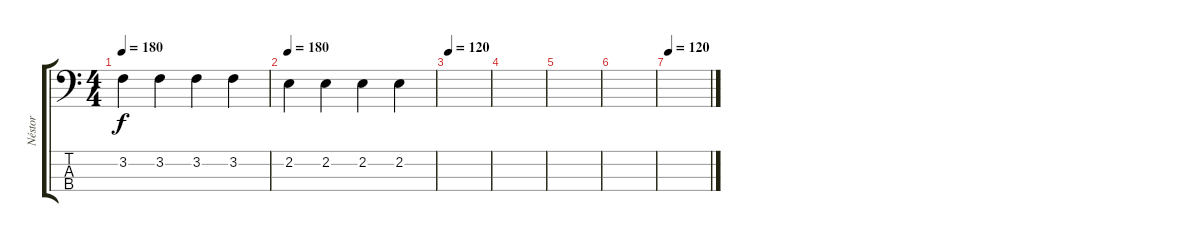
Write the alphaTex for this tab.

\track ("Néstor" "Néstor") {instrument electricbasspick}
\staff {score tabs}
\tuning (G2 D2 A1 E1) {hide}
\ts (4 4)
\tempo 180
\clef f4
\ks c
3.2.4{dy f} 3.2.4 3.2.4 3.2.4 |
\tempo 180
2.2.4 2.2.4 2.2.4 2.2.4 |
\tempo 120
|
|
|
|
\tempo 120
